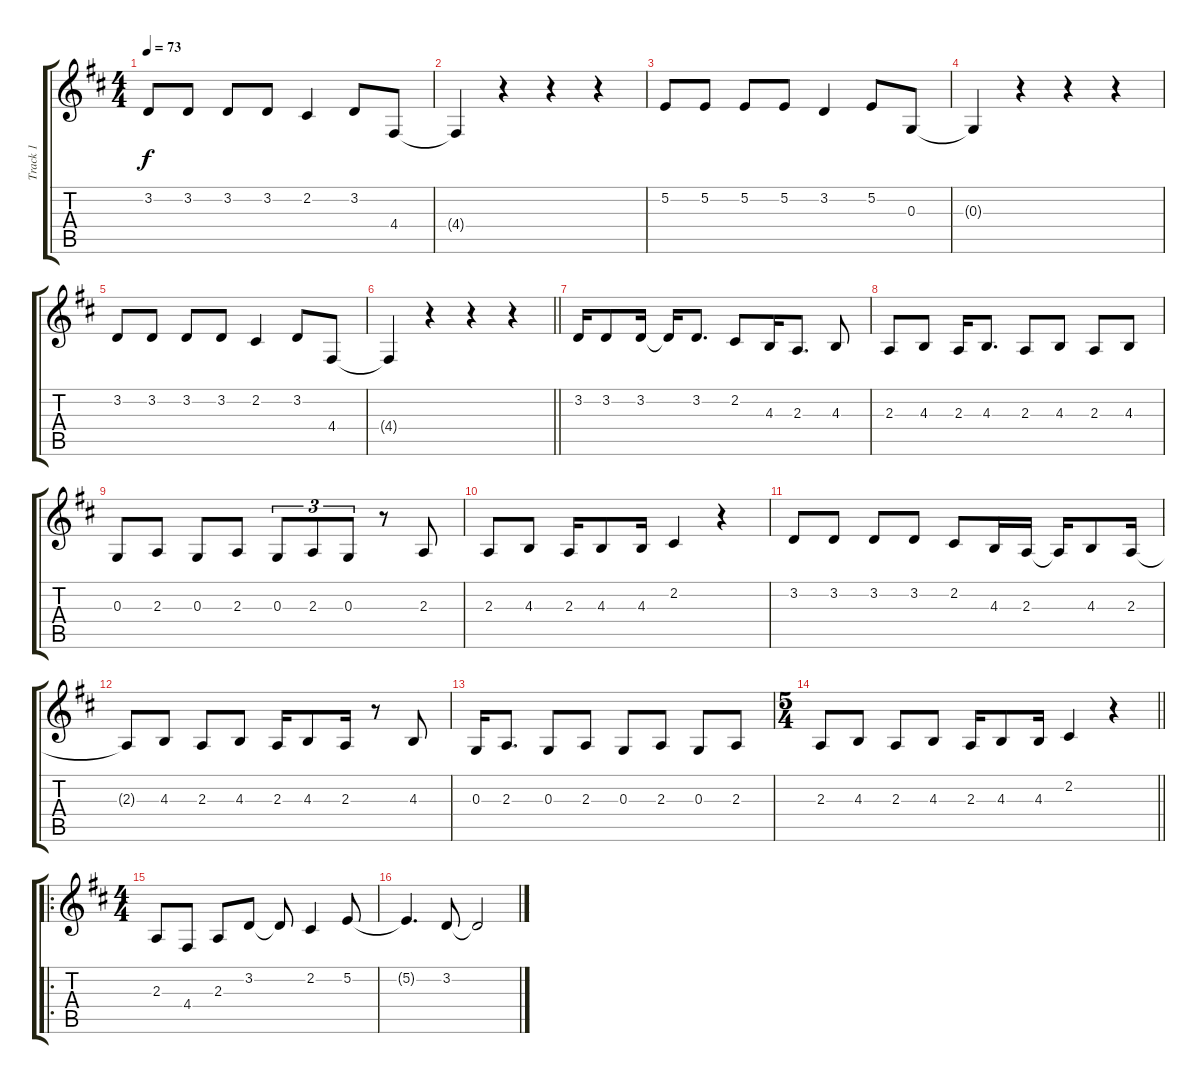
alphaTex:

\track ("Track 1" "Track 1") {instrument tenorsax}
\staff {score tabs}
\tuning (E4 B3 G3 D3 A2 E2) {hide}
\ts (4 4)
\tempo 73
\clef g2
\ks d
3.2.8{dy f} 3.2.8 3.2.8 3.2.8 2.2.4 3.2.8 4.4.8 |
4.4{t}.4 r.4 r.4 r.4 |
5.2.8 5.2.8 5.2.8 5.2.8 3.2.4 5.2.8 0.3.8 |
0.3{t}.4 r.4 r.4 r.4 |
3.2.8 3.2.8 3.2.8 3.2.8 2.2.4 3.2.8 4.4.8 |
\barLineRight lightlight
4.4{t}.4 r.4 r.4 r.4 |
3.2.16 3.2.8 3.2.16 3.2{t}.16 3.2.8{d} 2.2.8 4.3.16 2.3.8{d} 4.3.8 |
2.3.8 4.3.8 2.3.16 4.3.8{d} 2.3.8 4.3.8 2.3.8 4.3.8 |
0.3.8 2.3.8 0.3.8 2.3.8 0.3.8{tu (3 2)} 2.3.8{tu (3 2)} 0.3.8{tu (3 2)} r.8 2.3.8 |
2.3.8 4.3.8 2.3.16 4.3.8 4.3.16 2.2.4 r.4 |
3.2.8 3.2.8 3.2.8 3.2.8 2.2.8 4.3.16 2.3.16 2.3{t}.16 4.3.8 2.3.16 |
2.3{t}.8 4.3.8 2.3.8 4.3.8 2.3.16 4.3.8 2.3.16 r.8 4.3.8 |
0.3.16 2.3.8{d} 0.3.8 2.3.8 0.3.8 2.3.8 0.3.8 2.3.8 |
\ts (5 4)
\barLineRight lightlight
2.3.8 4.3.8 2.3.8 4.3.8 2.3.16 4.3.8 4.3.16 2.2.4 r.4 |
\ro
\ts (4 4)
2.3.8 4.4.8 2.3.8 3.2.8 3.2{t}.8 2.2.4 5.2.8 |
5.2{t}.4{d} 3.2.8 3.2{t}.2
